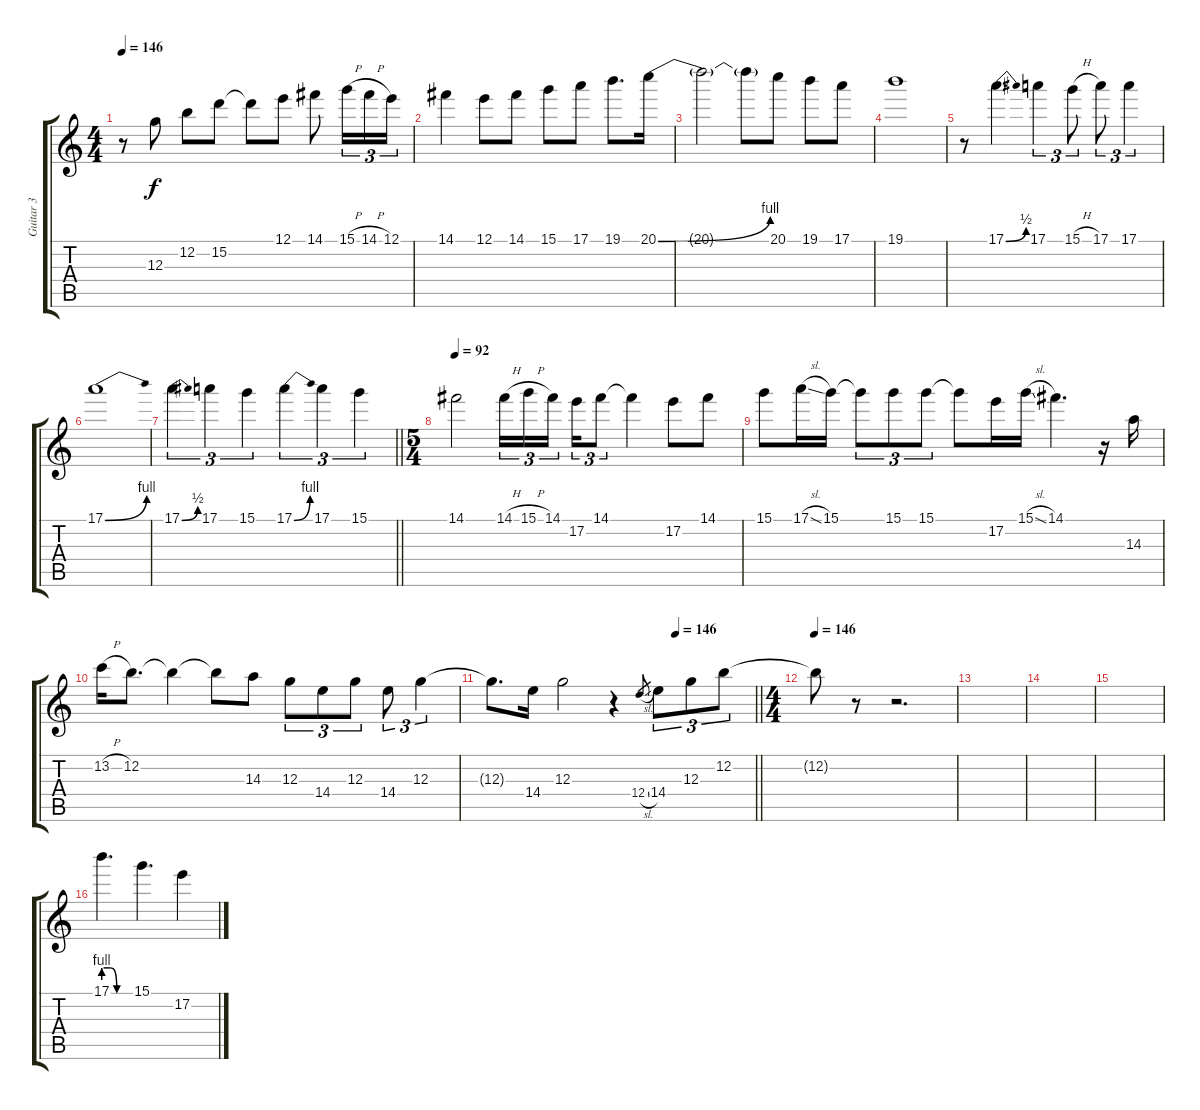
\track ("Guitar 3" "Guitar 3") {instrument overdrivenguitar}
\staff {score tabs}
\tuning (E4 B3 G3 D3 A2 E2) {hide}
\ts (4 4)
\tempo 146
\clef g2
\ks c
r.8{dy f} 12.3.8 12.2.8 15.2.8 15.2{t}.8 12.1.8 14.1.8 15.1{h}.16{tu (3 2)} 14.1{h}.16{tu (3 2)} 12.1.16{tu (3 2)} |
14.1.4 12.1.8 14.1.8 15.1.8 17.1.8 19.1.8{d} 20.1{be (bend 0 0 60 4)}.16 |
20.1{t}.2 20.1{t}.8 20.1.8 19.1.8 17.1.8 |
19.1.1 |
r.8 17.1{be (bend 0 0 60 2)}.4{d} 17.1.4{tu (3 2)} 15.1{h}.8{tu (3 2)} 17.1.8{tu (3 2)} 17.1.4{tu (3 2)} |
17.1{be (bend 0 0 60 4)}.1 |
\barLineRight lightlight
17.1{be (bend 0 0 60 2)}.4{tu (3 2)} 17.1.4{tu (3 2)} 15.1.4{tu (3 2)} 17.1{be (bend 0 0 60 4)}.4{tu (3 2)} 17.1.4{tu (3 2)} 15.1.4{tu (3 2)} |
\ts (5 4)
\tempo 92
14.1.2 14.1{h}.16{tu (3 2)} 15.1{h}.16{tu (3 2)} 14.1.16{tu (3 2) beam splitsecondary} 17.2.16{tu (3 2)} 14.1.8{tu (3 2)} 14.1{t}.4 17.2.8 14.1.8 |
15.1.8 17.1{sl}.16 15.1.16 15.1{t}.8{tu (3 2)} 15.1.8{tu (3 2)} 15.1.8{tu (3 2)} 15.1{t}.8 17.2.16 15.1{sl}.16 14.1.4{d} r.16 14.3.16 |
13.2{h}.16 12.2.8{d} 12.2{t}.4 12.2{t}.8 14.3.8 12.3.8{tu (3 2)} 14.4.8{tu (3 2)} 12.3.8{tu (3 2)} 14.4.8{tu (3 2)} 12.3.4{tu (3 2)} |
\tempo (146 0.7)
\barLineRight lightlight
12.3{t}.8{d} 14.4.16 12.3.2 r.4 12.4{sl}.8{gr} 14.4.8{tu (3 2)} 12.3.8{tu (3 2)} 12.2.8{tu (3 2)} |
\ts (4 4)
\tempo 146
12.2{t}.8 r.8 r.2{d} |
|
|
|
17.1{be (custom 0 4 15 4 30 0 60 0)}.4{d} 15.1.4{d} 17.2.4
